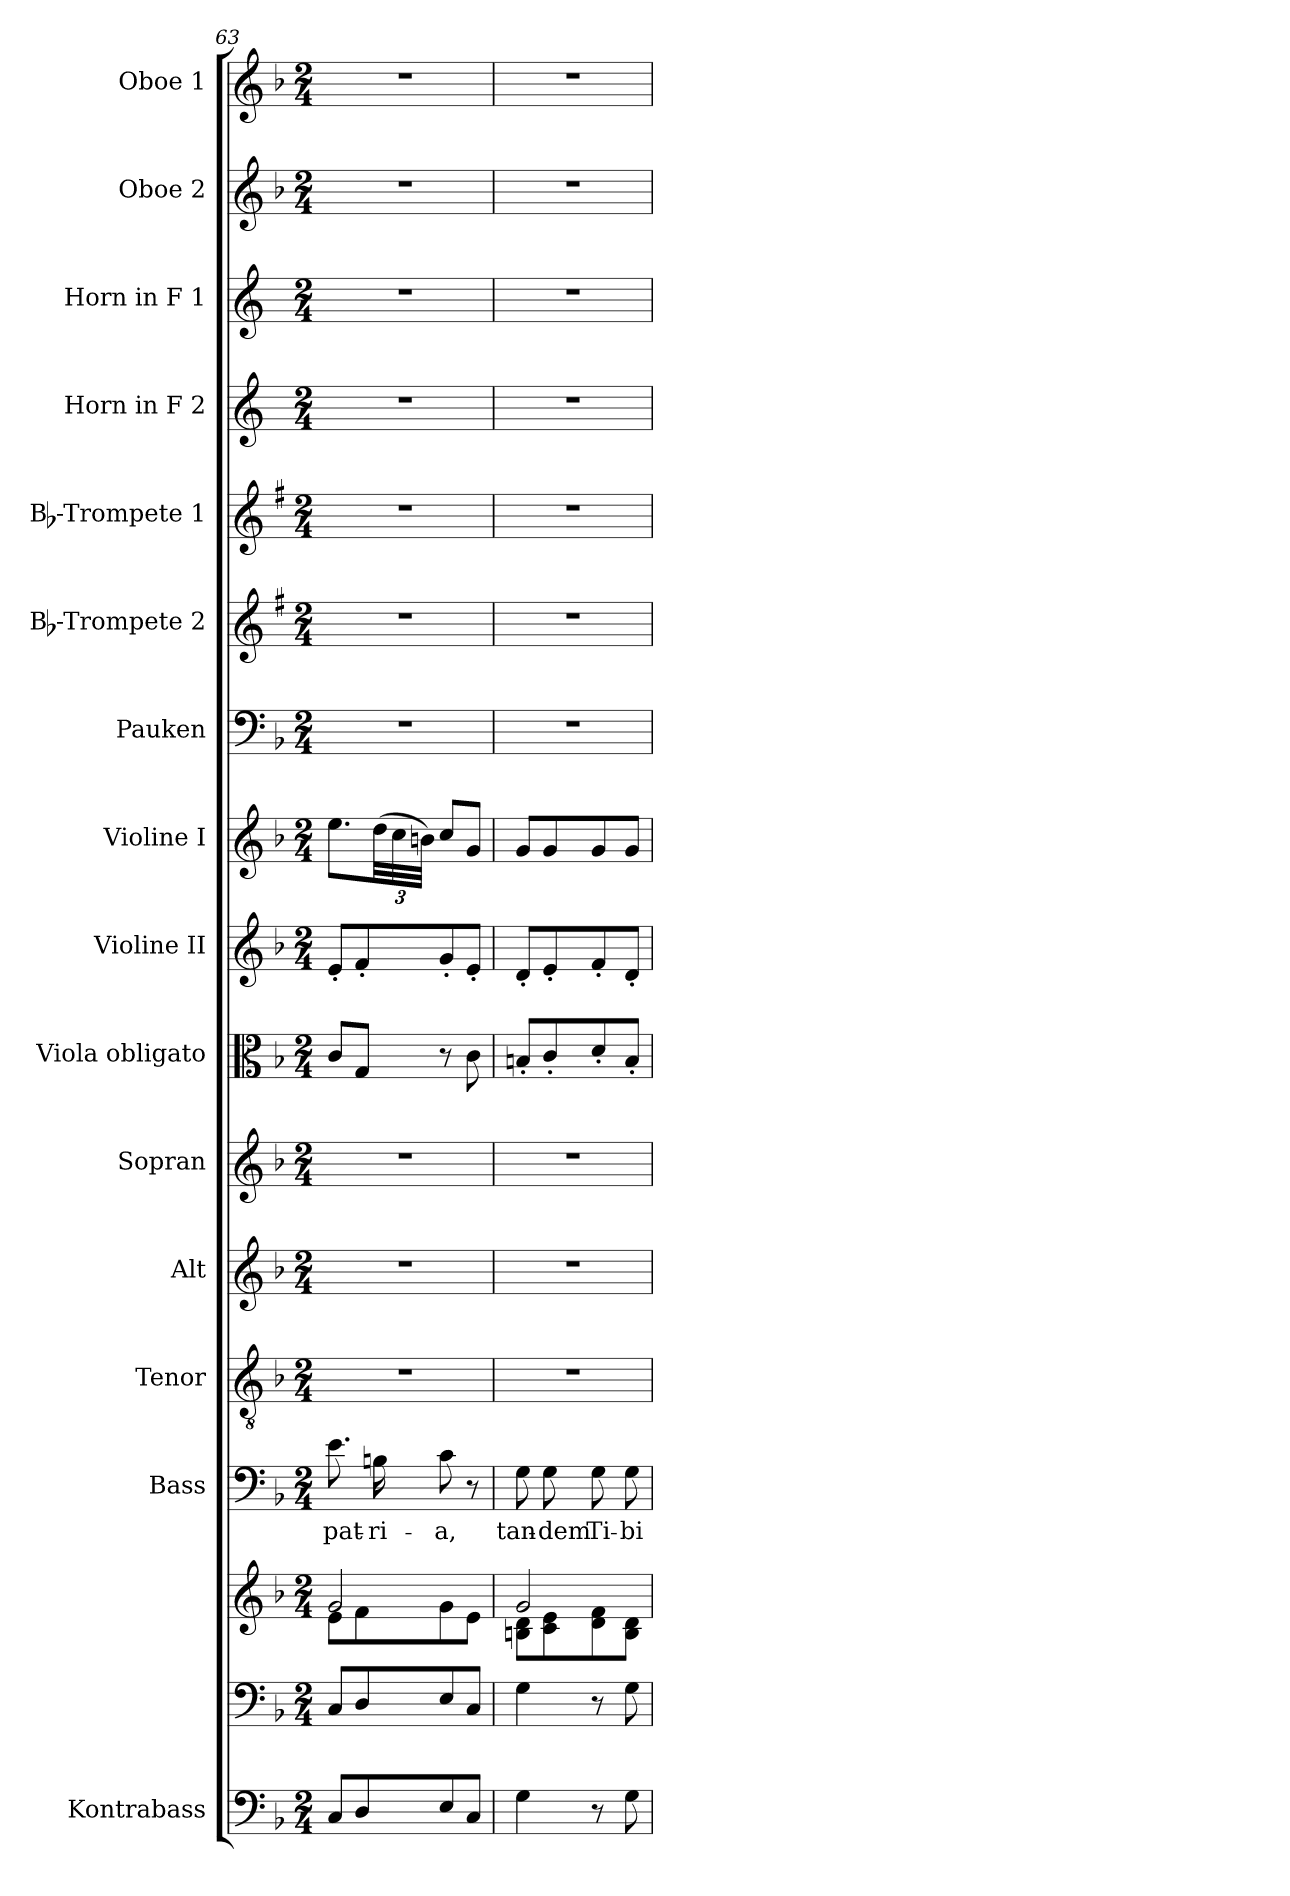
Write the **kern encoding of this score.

**kern	**kern	**kern	**kern	**text	**kern	**kern	**kern	**kern	**kern	**kern	**kern	**kern	**kern	**kern	**kern	**kern	**kern
*part16	*part15	*part15	*part14	*part14	*part13	*part12	*part11	*part10	*part9	*part8	*part7	*part6	*part5	*part4	*part3	*part2	*part1
*staff17	*staff16	*staff15	*staff14	*staff14	*staff13	*staff12	*staff11	*staff10	*staff9	*staff8	*staff7	*staff6	*staff5	*staff4	*staff3	*staff2	*staff1
*I"Kontrabass	*	*	*I"Bass	*	*I"Tenor	*I"Alt	*I"Sopran	*I"Viola obligato	*I"Violine II	*I"Violine I	*I"Pauken	*I"Bb-Trompete 2	*I"Bb-Trompete 1	*I"Horn in F 2	*I"Horn in F 1	*I"Oboe 2	*I"Oboe 1
*I'Kb.	*	*	*I'B.	*	*I'T.	*I'A.	*I'S.	*I'Vla.	*I'Vl. II	*I'Vl. I	*I'Pk.	*I'Bb Trp. 2	*I'Bb Trp. 1	*	*	*I'Ob. 2	*I'Ob. 1
*clefF4	*clefF4	*clefG2	*clefF4	*	*clefGv2	*clefG2	*clefG2	*clefC3	*clefG2	*clefG2	*clefF4	*clefG2	*clefG2	*clefG2	*clefG2	*clefG2	*clefG2
*ITrd7c12	*	*	*	*	*	*	*	*	*	*	*	*ITrd1c2	*ITrd1c2	*ITrd4c7	*ITrd4c7	*	*
*k[b-]	*k[b-]	*k[b-]	*k[b-]	*	*k[b-]	*k[b-]	*k[b-]	*k[b-]	*k[b-]	*k[b-]	*k[b-]	*k[b-]	*k[b-]	*k[b-]	*k[b-]	*k[b-]	*k[b-]
*F:	*F:	*F:	*F:	*	*F:	*F:	*F:	*F:	*F:	*F:	*F:	*F:	*F:	*F:	*F:	*F:	*F:
*M2/4	*M2/4	*M2/4	*M2/4	*	*M2/4	*M2/4	*M2/4	*M2/4	*M2/4	*M2/4	*M2/4	*M2/4	*M2/4	*M2/4	*M2/4	*M2/4	*M2/4
=63	=63	=63	=63	=63	=63	=63	=63	=63	=63	=63	=63	=63	=63	=63	=63	=63	=63
*	*	*^	*	*	*	*	*	*	*	*	*	*	*	*	*	*	*
!	!	!	!	!	!LO:LY:b	!	!	!	!	!	!	!	!	!	!	!	!	!
8CC/L	8C/L	2g/	8e\L	8.e\	pat-	2r	2r	2r	8c/L	8e'</L	8.ee\L	2r	2r	2r	2r	2r	2r	2r
8DD/	8D/	.	8f\	.	.	.	.	.	8G/J	8f'</	.	.	.	.	.	.	.	.
!	!	!	!	!	!LO:LY:b	!	!	!	!	!	!	!	!	!	!	!	!	!
*	*	*	*	*	*	*	*	*	*	*	*Xbrackettup	*	*	*	*	*	*	*
.	.	.	.	16Bn\	-ri-	.	.	.	.	.	(>48dd\LL	.	.	.	.	.	.	.
.	.	.	.	.	.	.	.	.	.	.	48cc\	.	.	.	.	.	.	.
.	.	.	.	.	.	.	.	.	.	.	48bn\JJJ)	.	.	.	.	.	.	.
!	!	!	!	!	!LO:LY:b	!	!	!	!	!	!	!	!	!	!	!	!	!
8EE/	8E/	.	8g\	8c\	-a,	.	.	.	8r	8g'</	8cc/L	.	.	.	.	.	.	.
8CC/J	8C/J	.	8e\J	8r	.	.	.	.	8c\	8e'</J	8g/J	.	.	.	.	.	.	.
!!LO:PB:g=z
=64	=64	=64	=64	=64	=64	=64	=64	=64	=64	=64	=64	=64	=64	=64	=64	=64	=64	=64
!	!	!	!	!	!LO:LY:b	!	!	!	!	!	!	!	!	!	!	!	!	!
4GG\	4G\	2g/	8Bn\ 8d\L	8G\	tan-	2r	2r	2r	8Bn'</L	8d'</L	8g/L	2r	2r	2r	2r	2r	2r	2r
!	!	!	!	!	!LO:LY:b	!	!	!	!	!	!	!	!	!	!	!	!	!
.	.	.	8c\ 8e\	8G\	-dem	.	.	.	8c'</	8e'</	8g/	.	.	.	.	.	.	.
!	!	!	!	!	!LO:LY:b	!	!	!	!	!	!	!	!	!	!	!	!	!
8r	8r	.	8d\ 8f\	8G\	Ti-	.	.	.	8d'</	8f'</	8g/	.	.	.	.	.	.	.
!	!	!	!	!	!LO:LY:b	!	!	!	!	!	!	!	!	!	!	!	!	!
8GG\	8G\	.	8B\ 8d\J	8G\	-bi	.	.	.	8B'</J	8d'</J	8g/J	.	.	.	.	.	.	.
*	*	*v	*v	*	*	*	*	*	*	*	*	*	*	*	*	*	*	*
=	=	=	=	=	=	=	=	=	=	=	=	=	=	=	=	=	=
*-	*-	*-	*-	*-	*-	*-	*-	*-	*-	*-	*-	*-	*-	*-	*-	*-	*-
